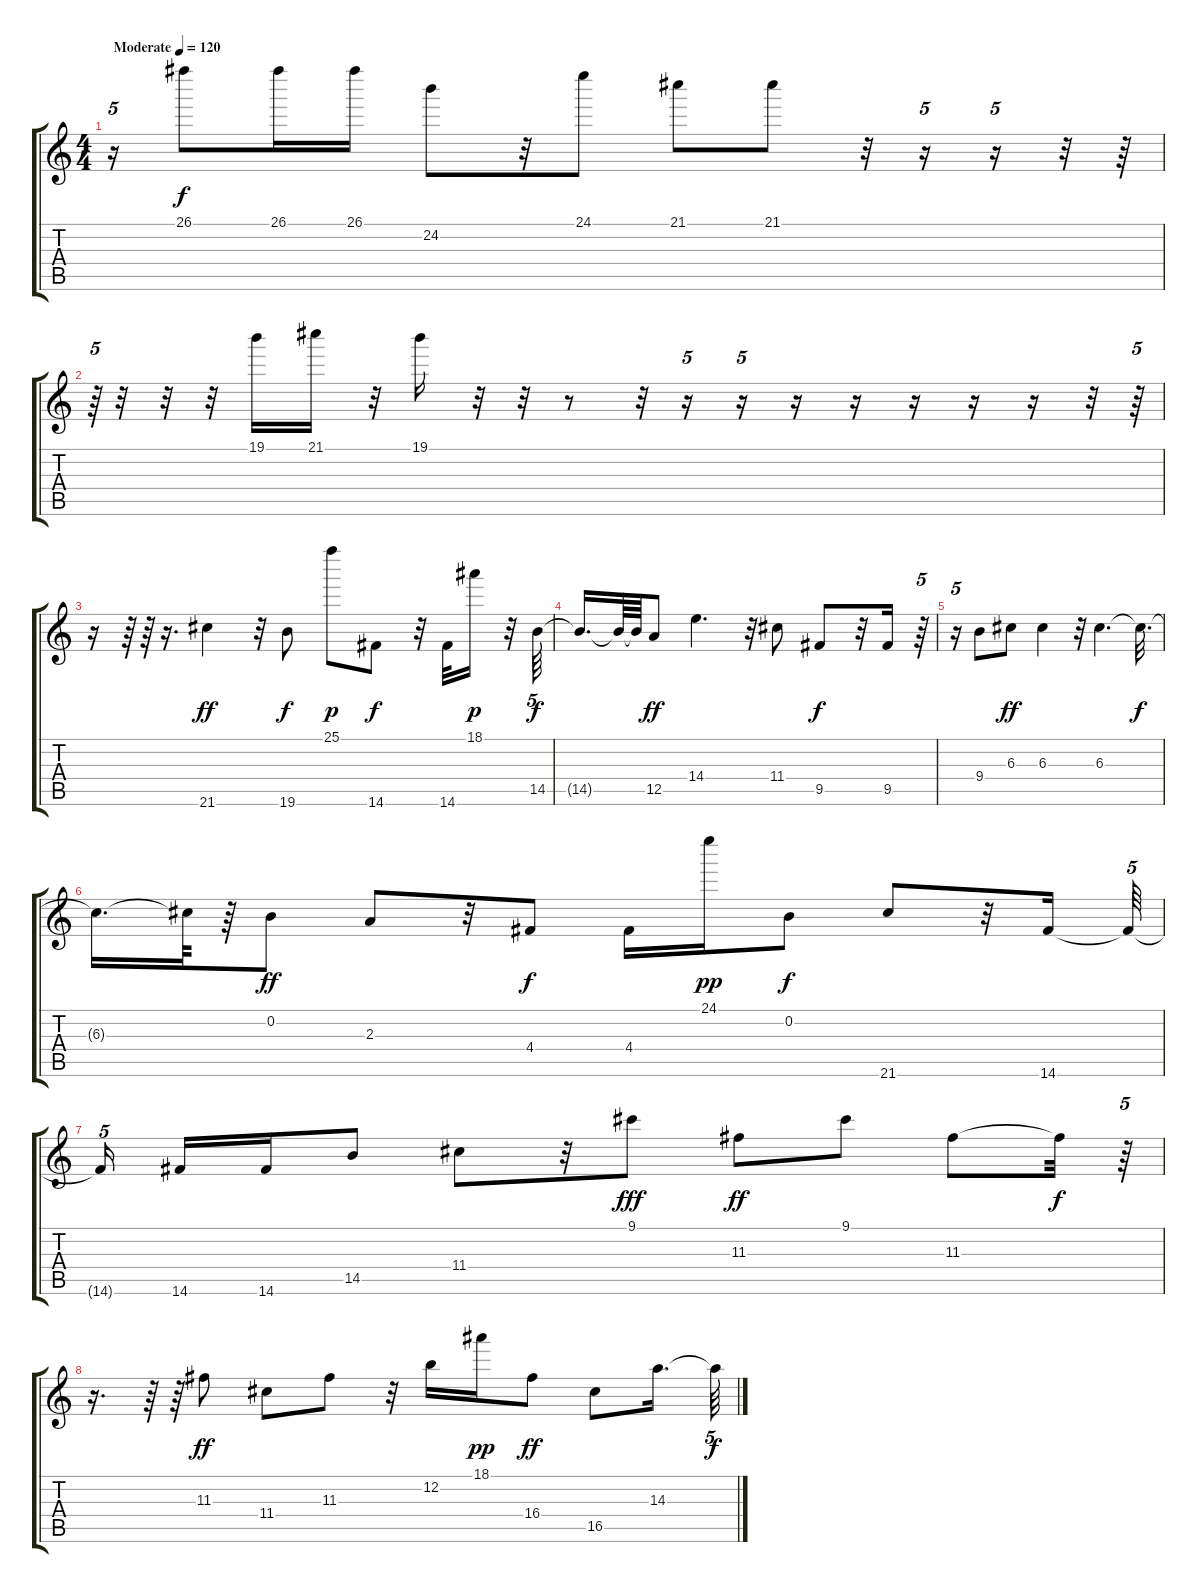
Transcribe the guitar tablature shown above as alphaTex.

\track "" {instrument acousticguitarsteel}
\staff {score tabs}
\tuning (E4 B3 G3 D3 A2 E2) {hide}
\ts (4 4)
\tempo (120 "Moderate")
\clef g2
\ks c
r.16{tu (5 4) dy f instrument acousticguitarsteel} 26.1.8 26.1.16 26.1.16 24.2.8 r.32 24.1.8 21.1.8 21.1.8 r.32 r.16{tu (5 4)} r.16{tu (5 4)} r.32 r.64 |
r.64{tu (5 4)} r.32 r.32 r.32 19.1.16 21.1.16 r.32 19.1.16 r.32 r.32 r.8 r.32 r.16{tu (5 4)} r.16{tu (5 4)} r.16 r.16 r.16 r.16 r.16 r.32 r.64{tu (5 4)} |
r.16 r.64 r.64 r.16{d} 21.6.4{dy ff} r.32 19.6.8{dy f} 25.1.8{dy p} 14.6.8{dy f} r.32 14.6.32 18.1.16{dy p} r.32 14.5.64{tu (5 4) dy f} |
14.5{t}.16{d} 14.5{t}.64 14.5{t}.64 12.5.8{dy ff} 14.4.4{d} r.32 11.4.8 9.5.8{dy f} r.32 9.5.16 r.64{tu (5 4)} |
r.16{tu (5 4)} 9.4.8 6.3.8{dy ff} 6.3.4 r.32 6.3.4{d} 6.3{t}.32{d dy f} |
6.3{t}.16{d} 6.3{t}.64 r.64 0.2.8{dy ff} 2.3.8 r.32 4.4.8{dy f} 4.4.16 24.1.16{dy pp} 0.2.8{dy f} 21.6.8 r.32 14.6.16 14.6{t}.64{tu (5 4)} |
14.6{t}.16{tu (5 4) beam splitsecondary} 14.6.16 14.6.16 14.5.8 11.4.8 r.32 9.1.8{dy fff} 11.3.8{dy ff} 9.1.8 11.3.8 11.3{t}.32{dy f} r.64{tu (5 4)} |
r.16{d} r.64 r.64 11.3.8{dy ff} 11.4.8 11.3.8 r.32 12.2.16 18.1.16{dy pp} 16.4.8{dy ff} 16.5.8 14.3.16{d} 14.3{t}.64{tu (5 4) dy f}
